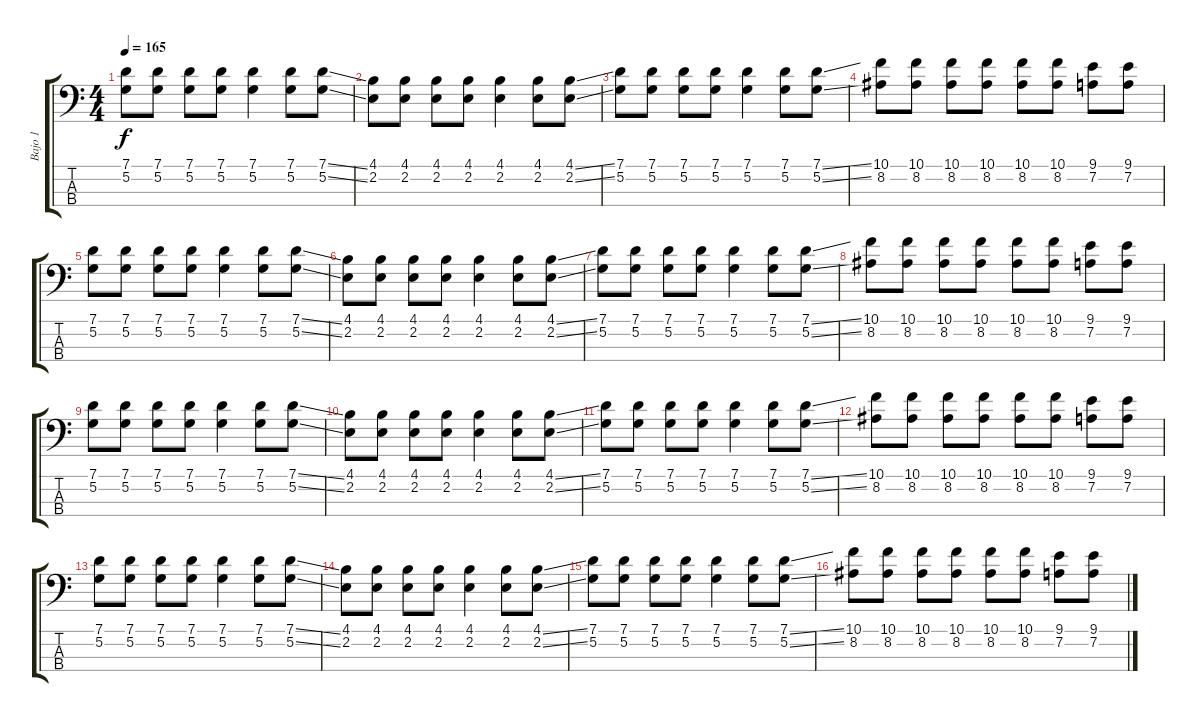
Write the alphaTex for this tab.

\track ("Bajo 1" "Bajo 1") {instrument overdrivenguitar}
\staff {score tabs}
\tuning (G2 D2 A1 E1) {hide}
\ts (4 4)
\tempo 165
\clef f4
\ks c
(7.1 5.2).8{dy f instrument overdrivenguitar} (7.1 5.2).8 (7.1 5.2).8 (7.1 5.2).8 (7.1 5.2).4 (7.1 5.2).8 (7.1{ss} 5.2{ss}).8 |
(4.1 2.2).8 (4.1 2.2).8 (4.1 2.2).8 (4.1 2.2).8 (4.1 2.2).4 (4.1 2.2).8 (4.1{ss} 2.2{ss}).8 |
(7.1 5.2).8 (7.1 5.2).8 (7.1 5.2).8 (7.1 5.2).8 (7.1 5.2).4 (7.1 5.2).8 (7.1{ss} 5.2{ss}).8 |
(10.1 8.2).8 (10.1 8.2).8 (10.1 8.2).8 (10.1 8.2).8 (10.1 8.2).8 (10.1 8.2).8 (9.1 7.2).8 (9.1 7.2).8 |
(7.1 5.2).8 (7.1 5.2).8 (7.1 5.2).8 (7.1 5.2).8 (7.1 5.2).4 (7.1 5.2).8 (7.1{ss} 5.2{ss}).8 |
(4.1 2.2).8 (4.1 2.2).8 (4.1 2.2).8 (4.1 2.2).8 (4.1 2.2).4 (4.1 2.2).8 (4.1{ss} 2.2{ss}).8 |
(7.1 5.2).8 (7.1 5.2).8 (7.1 5.2).8 (7.1 5.2).8 (7.1 5.2).4 (7.1 5.2).8 (7.1{ss} 5.2{ss}).8 |
(10.1 8.2).8 (10.1 8.2).8 (10.1 8.2).8 (10.1 8.2).8 (10.1 8.2).8 (10.1 8.2).8 (9.1 7.2).8 (9.1 7.2).8 |
(7.1 5.2).8 (7.1 5.2).8 (7.1 5.2).8 (7.1 5.2).8 (7.1 5.2).4 (7.1 5.2).8 (7.1{ss} 5.2{ss}).8 |
(4.1 2.2).8 (4.1 2.2).8 (4.1 2.2).8 (4.1 2.2).8 (4.1 2.2).4 (4.1 2.2).8 (4.1{ss} 2.2{ss}).8 |
(7.1 5.2).8 (7.1 5.2).8 (7.1 5.2).8 (7.1 5.2).8 (7.1 5.2).4 (7.1 5.2).8 (7.1{ss} 5.2{ss}).8 |
(10.1 8.2).8 (10.1 8.2).8 (10.1 8.2).8 (10.1 8.2).8 (10.1 8.2).8 (10.1 8.2).8 (9.1 7.2).8 (9.1 7.2).8 |
(7.1 5.2).8 (7.1 5.2).8 (7.1 5.2).8 (7.1 5.2).8 (7.1 5.2).4 (7.1 5.2).8 (7.1{ss} 5.2{ss}).8 |
(4.1 2.2).8 (4.1 2.2).8 (4.1 2.2).8 (4.1 2.2).8 (4.1 2.2).4 (4.1 2.2).8 (4.1{ss} 2.2{ss}).8 |
(7.1 5.2).8 (7.1 5.2).8 (7.1 5.2).8 (7.1 5.2).8 (7.1 5.2).4 (7.1 5.2).8 (7.1{ss} 5.2{ss}).8 |
(10.1 8.2).8 (10.1 8.2).8 (10.1 8.2).8 (10.1 8.2).8 (10.1 8.2).8 (10.1 8.2).8 (9.1 7.2).8 (9.1 7.2).8
